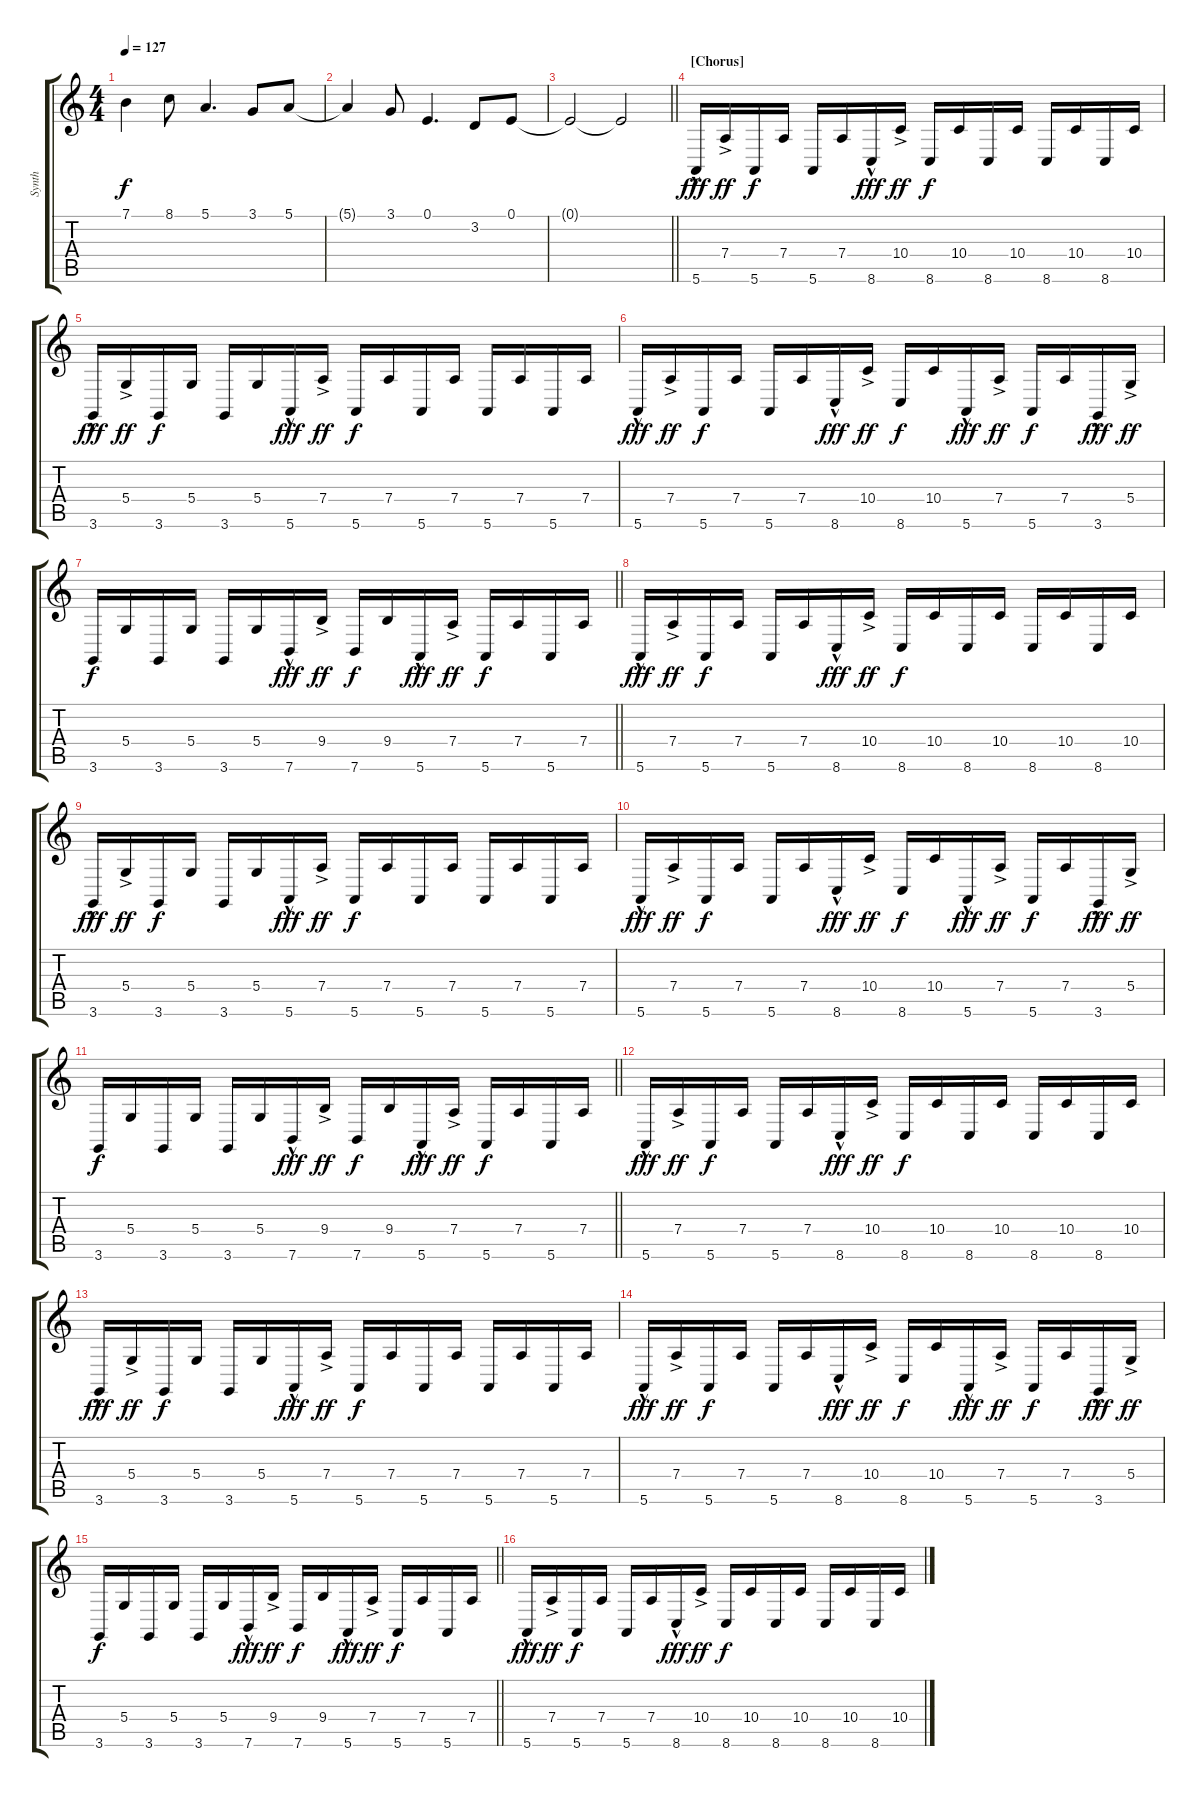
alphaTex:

\track ("Synth" "Synth") {instrument pad1newage}
\staff {score tabs}
\tuning (E4 B3 G3 D3 A2 E2) {hide}
\ts (4 4)
\tempo 127
\clef g2
\ks c
7.1.4{dy f} 8.1.8 5.1.4{d} 3.1.8 5.1.8 |
5.1{t}.4 3.1.8 0.1.4{d} 3.2.8 0.1.8 |
\barLineRight lightlight
0.1{t}.2 0.1{t}.2 |
\section ("" "[Chorus]")
5.6{hac}.16{dy fff volume 13} 7.4{ac}.16{dy ff volume 8} 5.6.16{dy f} 7.4.16 5.6.16 7.4.16 8.6{hac}.16{dy fff volume 13} 10.4{ac}.16{dy ff volume 5} 8.6.16{dy f} 10.4.16 8.6.16 10.4.16 8.6.16 10.4.16 8.6.16 10.4.16 |
3.6{hac}.16{dy fff volume 13} 5.4{ac}.16{dy ff volume 8} 3.6.16{dy f} 5.4.16 3.6.16 5.4.16 5.6{hac}.16{dy fff volume 13} 7.4{ac}.16{dy ff volume 5} 5.6.16{dy f} 7.4.16 5.6.16 7.4.16 5.6.16 7.4.16 5.6.16 7.4.16 |
5.6{hac}.16{dy fff volume 13} 7.4{ac}.16{dy ff volume 8} 5.6.16{dy f} 7.4.16 5.6.16 7.4.16 8.6{hac}.16{dy fff volume 13} 10.4{ac}.16{dy ff volume 8} 8.6.16{dy f} 10.4.16 5.6{hac}.16{dy fff volume 13} 7.4{ac}.16{dy ff volume 8} 5.6.16{dy f} 7.4.16 3.6{hac}.16{dy fff volume 13} 5.4{ac}.16{dy ff volume 5} |
\barLineRight lightlight
3.6.16{dy f} 5.4.16 3.6.16 5.4.16 3.6.16 5.4.16 7.6{hac}.16{dy fff volume 13} 9.4{ac}.16{dy ff volume 8} 7.6.16{dy f} 9.4.16 5.6{hac}.16{dy fff volume 13} 7.4{ac}.16{dy ff volume 8} 5.6.16{dy f} 7.4.16 5.6.16 7.4.16 |
5.6{hac}.16{dy fff volume 13} 7.4{ac}.16{dy ff volume 8} 5.6.16{dy f} 7.4.16 5.6.16 7.4.16 8.6{hac}.16{dy fff volume 13} 10.4{ac}.16{dy ff volume 5} 8.6.16{dy f} 10.4.16 8.6.16 10.4.16 8.6.16 10.4.16 8.6.16 10.4.16 |
3.6{hac}.16{dy fff volume 13} 5.4{ac}.16{dy ff volume 8} 3.6.16{dy f} 5.4.16 3.6.16 5.4.16 5.6{hac}.16{dy fff volume 13} 7.4{ac}.16{dy ff volume 5} 5.6.16{dy f} 7.4.16 5.6.16 7.4.16 5.6.16 7.4.16 5.6.16 7.4.16 |
5.6{hac}.16{dy fff volume 13} 7.4{ac}.16{dy ff volume 8} 5.6.16{dy f} 7.4.16 5.6.16 7.4.16 8.6{hac}.16{dy fff volume 13} 10.4{ac}.16{dy ff volume 8} 8.6.16{dy f} 10.4.16 5.6{hac}.16{dy fff volume 13} 7.4{ac}.16{dy ff volume 8} 5.6.16{dy f} 7.4.16 3.6{hac}.16{dy fff volume 13} 5.4{ac}.16{dy ff volume 5} |
\barLineRight lightlight
3.6.16{dy f} 5.4.16 3.6.16 5.4.16 3.6.16 5.4.16 7.6{hac}.16{dy fff volume 13} 9.4{ac}.16{dy ff volume 8} 7.6.16{dy f} 9.4.16 5.6{hac}.16{dy fff volume 13} 7.4{ac}.16{dy ff volume 8} 5.6.16{dy f} 7.4.16 5.6.16 7.4.16 |
5.6{hac}.16{dy fff volume 13} 7.4{ac}.16{dy ff volume 8} 5.6.16{dy f} 7.4.16 5.6.16 7.4.16 8.6{hac}.16{dy fff volume 13} 10.4{ac}.16{dy ff volume 5} 8.6.16{dy f} 10.4.16 8.6.16 10.4.16 8.6.16 10.4.16 8.6.16 10.4.16 |
3.6{hac}.16{dy fff volume 13} 5.4{ac}.16{dy ff volume 8} 3.6.16{dy f} 5.4.16 3.6.16 5.4.16 5.6{hac}.16{dy fff volume 13} 7.4{ac}.16{dy ff volume 5} 5.6.16{dy f} 7.4.16 5.6.16 7.4.16 5.6.16 7.4.16 5.6.16 7.4.16 |
5.6{hac}.16{dy fff volume 13} 7.4{ac}.16{dy ff volume 8} 5.6.16{dy f} 7.4.16 5.6.16 7.4.16 8.6{hac}.16{dy fff volume 13} 10.4{ac}.16{dy ff volume 8} 8.6.16{dy f} 10.4.16 5.6{hac}.16{dy fff volume 13} 7.4{ac}.16{dy ff volume 8} 5.6.16{dy f} 7.4.16 3.6{hac}.16{dy fff volume 13} 5.4{ac}.16{dy ff volume 5} |
\barLineRight lightlight
3.6.16{dy f} 5.4.16 3.6.16 5.4.16 3.6.16 5.4.16 7.6{hac}.16{dy fff volume 13} 9.4{ac}.16{dy ff volume 8} 7.6.16{dy f} 9.4.16 5.6{hac}.16{dy fff volume 13} 7.4{ac}.16{dy ff volume 8} 5.6.16{dy f} 7.4.16 5.6.16 7.4.16 |
5.6{hac}.16{dy fff volume 13} 7.4{ac}.16{dy ff volume 8} 5.6.16{dy f} 7.4.16 5.6.16 7.4.16 8.6{hac}.16{dy fff volume 13} 10.4{ac}.16{dy ff volume 5} 8.6.16{dy f} 10.4.16 8.6.16 10.4.16 8.6.16 10.4.16 8.6.16 10.4.16
